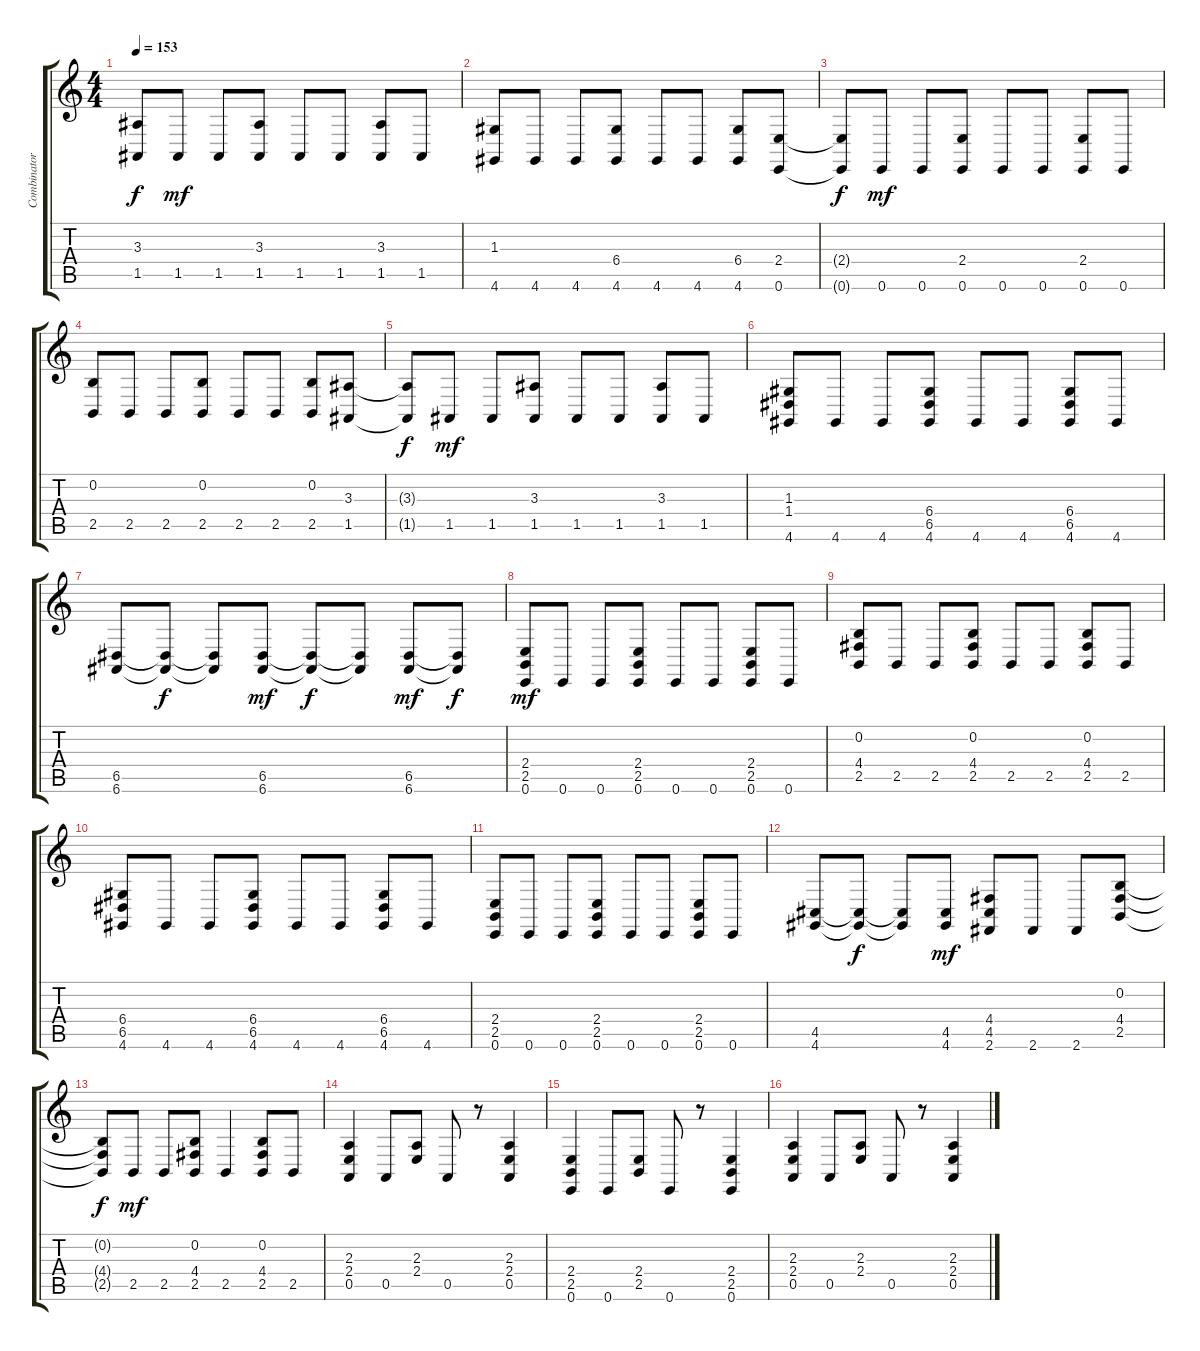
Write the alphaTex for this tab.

\track ("Combinator 2" "Combinator") {instrument acousticgrandpiano}
\staff {score tabs}
\tuning (E4 B3 G3 D3 A2 E2) {hide}
\ts (4 4)
\tempo 153
\clef g2
\ks c
(3.3{t} 1.5{t}).8{dy f} 1.5.8{dy mf} 1.5.8 (3.3 1.5).8 1.5.8 1.5.8 (3.3 1.5).8 1.5.8 |
(1.3 4.6).8 4.6.8 4.6.8 (6.4 4.6).8 4.6.8 4.6.8 (6.4 4.6).8 (2.4 0.6).8 |
(2.4{t} 0.6{t}).8{dy f} 0.6.8{dy mf} 0.6.8 (2.4 0.6).8 0.6.8 0.6.8 (2.4 0.6).8 0.6.8 |
(0.2 2.5).8 2.5.8 2.5.8 (0.2 2.5).8 2.5.8 2.5.8 (0.2 2.5).8 (3.3 1.5).8 |
(3.3{t} 1.5{t}).8{dy f} 1.5.8{dy mf} 1.5.8 (3.3 1.5).8 1.5.8 1.5.8 (3.3 1.5).8 1.5.8 |
(1.3 1.4 4.6).8 4.6.8 4.6.8 (6.4 6.5 4.6).8 4.6.8 4.6.8 (6.4 6.5 4.6).8 4.6.8 |
(6.5 6.6).8 (6.5{t} 6.6{t}).8{dy f} (6.5{t} 6.6{t}).8 (6.5 6.6).8{dy mf} (6.5{t} 6.6{t}).8{dy f} (6.5{t} 6.6{t}).8 (6.5 6.6).8{dy mf} (6.5{t} 6.6{t}).8{dy f} |
(2.4 2.5 0.6).8{dy mf} 0.6.8 0.6.8 (2.4 2.5 0.6).8 0.6.8 0.6.8 (2.4 2.5 0.6).8 0.6.8 |
(0.2 4.4 2.5).8 2.5.8 2.5.8 (0.2 4.4 2.5).8 2.5.8 2.5.8 (0.2 4.4 2.5).8 2.5.8 |
(6.4 6.5 4.6).8 4.6.8 4.6.8 (6.4 6.5 4.6).8 4.6.8 4.6.8 (6.4 6.5 4.6).8 4.6.8 |
(2.4 2.5 0.6).8 0.6.8 0.6.8 (2.4 2.5 0.6).8 0.6.8 0.6.8 (2.4 2.5 0.6).8 0.6.8 |
(4.5 4.6).8 (4.5{t} 4.6{t}).8{dy f} (4.5{t} 4.6{t}).8 (4.5 4.6).8{dy mf} (4.4 4.5 2.6).8 2.6.8 2.6.8 (0.2 4.4 2.5).8 |
(0.2{t} 4.4{t} 2.5{t}).8{dy f} 2.5.8{dy mf} 2.5.8 (0.2 4.4 2.5).8 2.5.4 (0.2 4.4 2.5).8 2.5.8 |
(2.3 2.4 0.5).4 0.5.8 (2.3 2.4).8 0.5.8 r.8 (2.3 2.4 0.5).4 |
(2.4 2.5 0.6).4 0.6.8 (2.4 2.5).8 0.6.8 r.8 (2.4 2.5 0.6).4 |
(2.3 2.4 0.5).4 0.5.8 (2.3 2.4).8 0.5.8 r.8 (2.3 2.4 0.5).4
